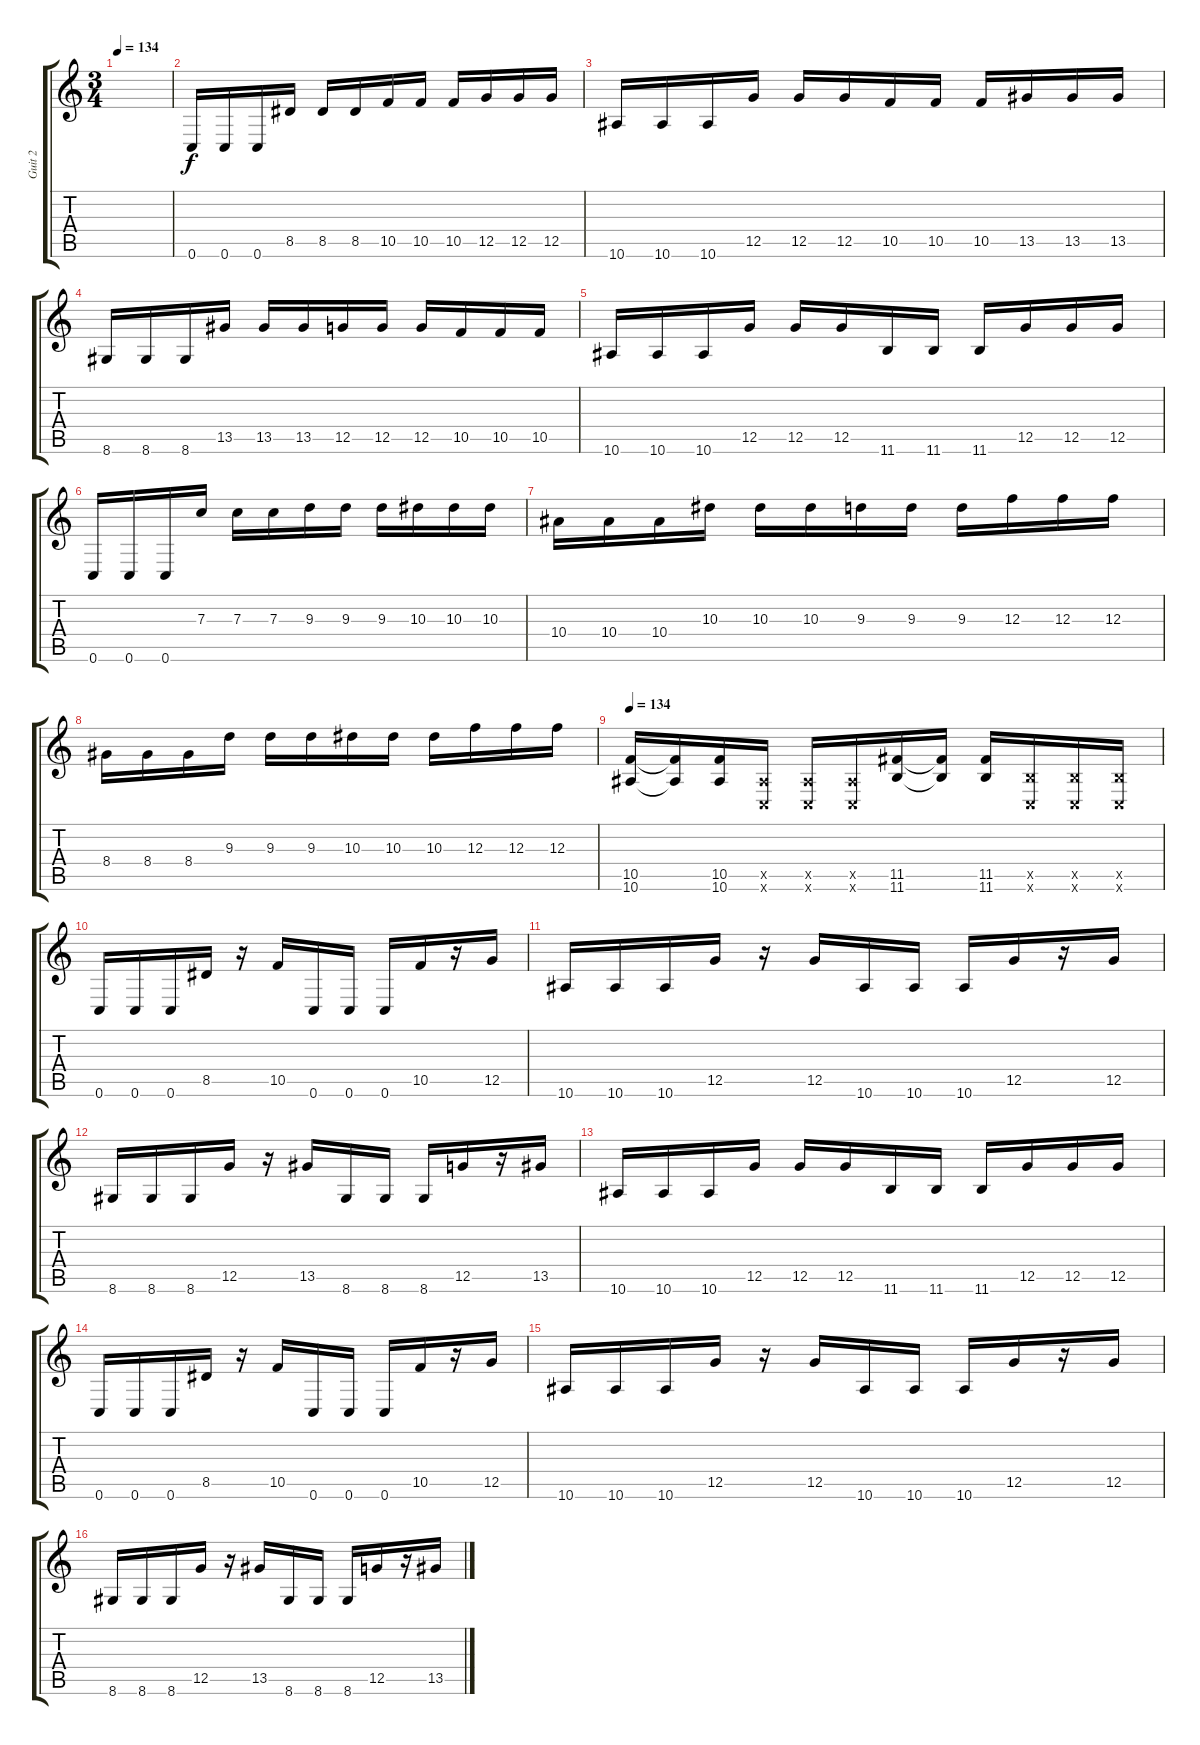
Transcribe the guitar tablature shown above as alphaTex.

\track ("Guit 2" "Guit 2") {instrument distortionguitar}
\staff {score tabs}
\tuning (D4 A3 F3 C3 G2 C2) {hide}
\ts (3 4)
\tempo 134
\clef g2
\ks c
|
0.6.16 0.6.16 0.6.16 8.5.16 8.5.16 8.5.16 10.5.16 10.5.16 10.5.16 12.5.16 12.5.16 12.5.16 |
10.6.16 10.6.16 10.6.16 12.5.16 12.5.16 12.5.16 10.5.16 10.5.16 10.5.16 13.5.16 13.5.16 13.5.16 |
8.6.16 8.6.16 8.6.16 13.5.16 13.5.16 13.5.16 12.5.16 12.5.16 12.5.16 10.5.16 10.5.16 10.5.16 |
10.6.16 10.6.16 10.6.16 12.5.16 12.5.16 12.5.16 11.6.16 11.6.16 11.6.16 12.5.16 12.5.16 12.5.16 |
0.6.16 0.6.16 0.6.16 7.3.16 7.3.16 7.3.16 9.3.16 9.3.16 9.3.16 10.3.16 10.3.16 10.3.16 |
10.4.16 10.4.16 10.4.16 10.3.16 10.3.16 10.3.16 9.3.16 9.3.16 9.3.16 12.3.16 12.3.16 12.3.16 |
8.4.16 8.4.16 8.4.16 9.3.16 9.3.16 9.3.16 10.3.16 10.3.16 10.3.16 12.3.16 12.3.16 12.3.16 |
\tempo 134
(10.5 10.6).16 (10.5{t} 10.6{t}).16 (10.5 10.6).16 (3.5{x} 0.6{x}).16 (3.5{x} 0.6{x}).16 (3.5{x} 0.6{x}).16 (11.5 11.6).16 (11.5{t} 11.6{t}).16 (11.5 11.6).16 (4.5{x} 0.6{x}).16 (4.5{x} 0.6{x}).16 (4.5{x} 0.6{x}).16 |
0.6.16 0.6.16 0.6.16 8.5.16 r.16 10.5.16 0.6.16 0.6.16 0.6.16 10.5.16 r.16 12.5.16 |
10.6.16 10.6.16 10.6.16 12.5.16 r.16 12.5.16 10.6.16 10.6.16 10.6.16 12.5.16 r.16 12.5.16 |
8.6.16 8.6.16 8.6.16 12.5.16 r.16 13.5.16 8.6.16 8.6.16 8.6.16 12.5.16 r.16 13.5.16 |
10.6.16 10.6.16 10.6.16 12.5.16 12.5.16 12.5.16 11.6.16 11.6.16 11.6.16 12.5.16 12.5.16 12.5.16 |
0.6.16 0.6.16 0.6.16 8.5.16 r.16 10.5.16 0.6.16 0.6.16 0.6.16 10.5.16 r.16 12.5.16 |
10.6.16 10.6.16 10.6.16 12.5.16 r.16 12.5.16 10.6.16 10.6.16 10.6.16 12.5.16 r.16 12.5.16 |
8.6.16 8.6.16 8.6.16 12.5.16 r.16 13.5.16 8.6.16 8.6.16 8.6.16 12.5.16 r.16 13.5.16
